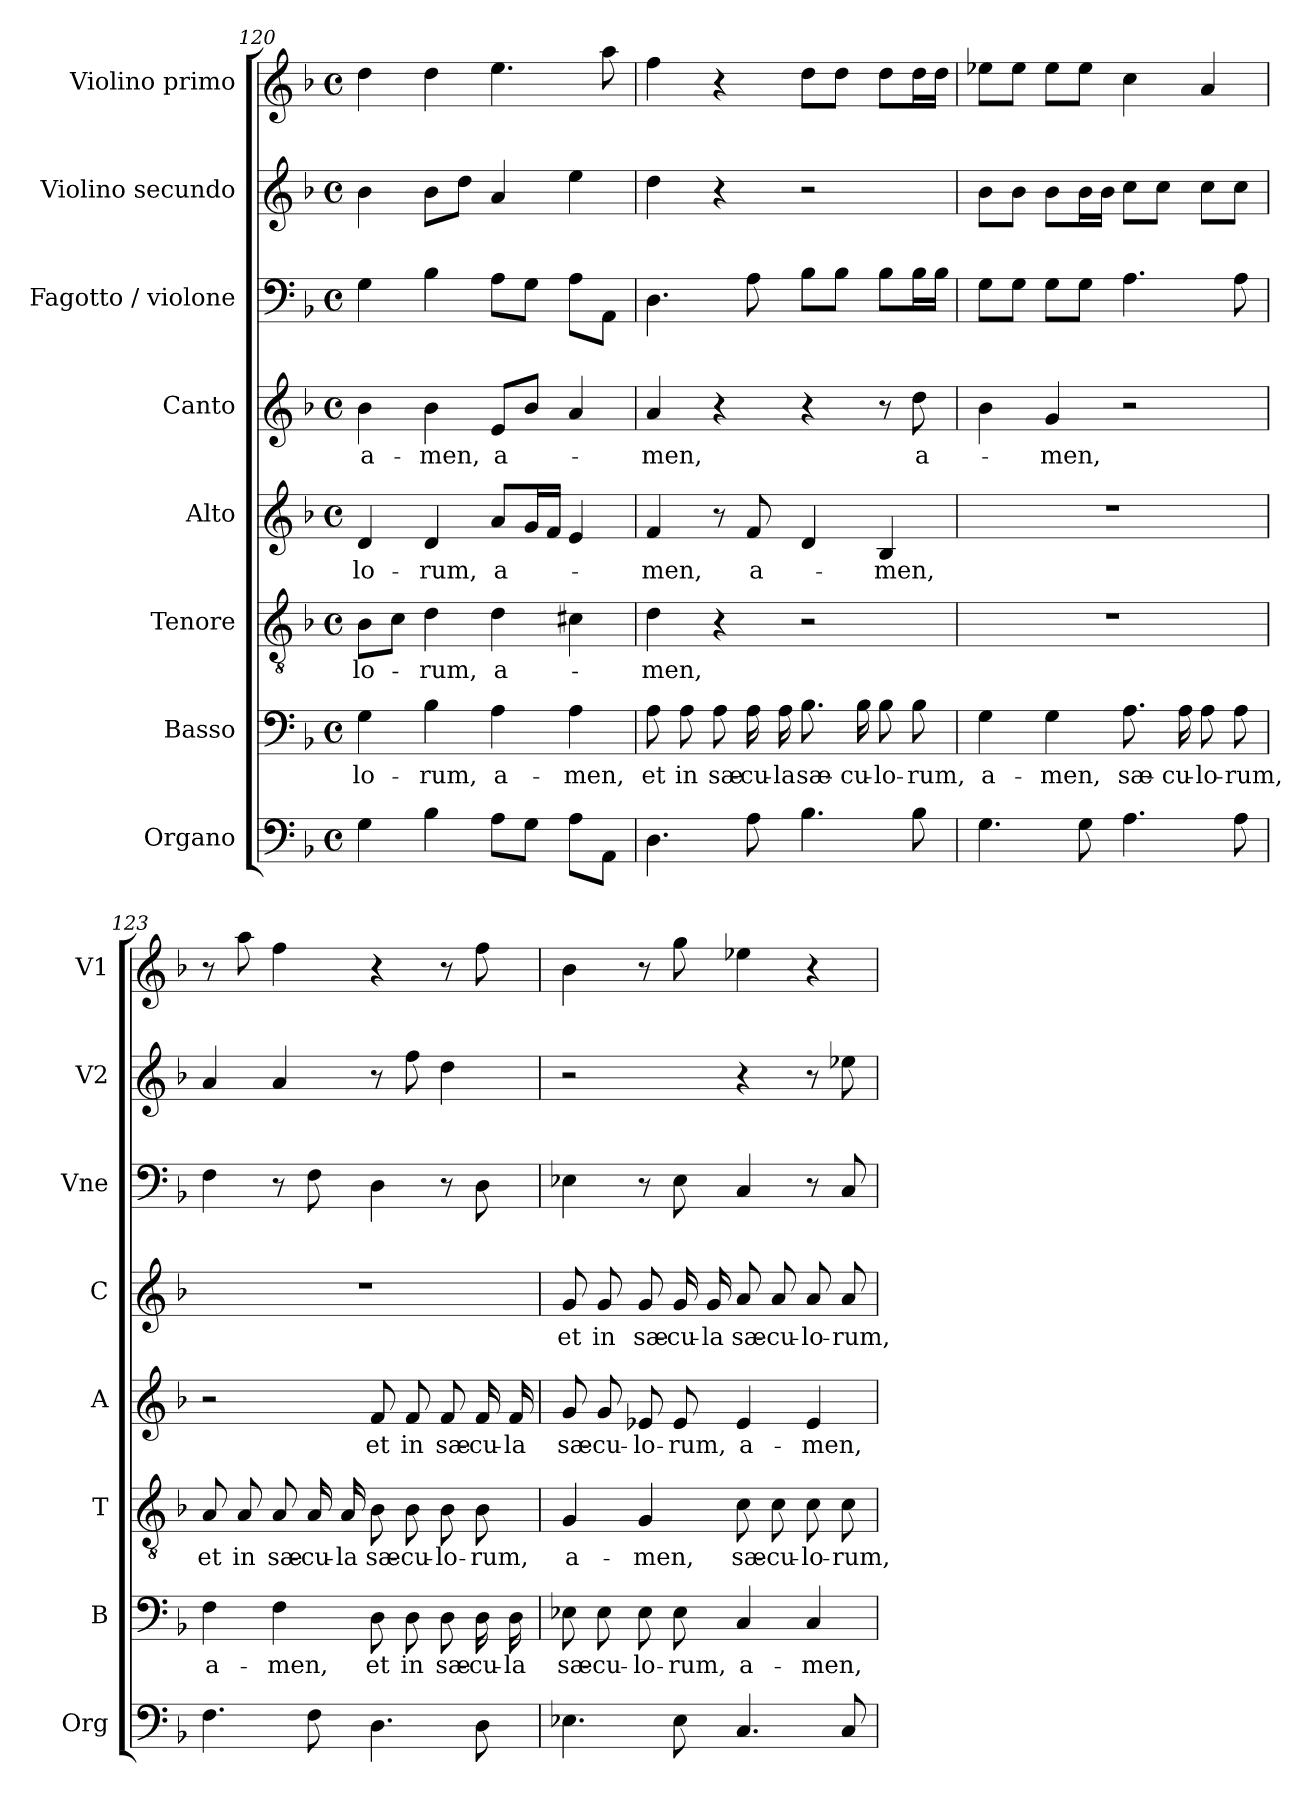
**kern	**kern	**text	**kern	**text	**kern	**text	**kern	**text	**kern	**kern	**kern
*part8	*part7	*part7	*part6	*part6	*part5	*part5	*part4	*part4	*part3	*part2	*part1
*staff8	*staff7	*staff7	*staff6	*staff6	*staff5	*staff5	*staff4	*staff4	*staff3	*staff2	*staff1
*I"Organo	*I"Basso	*	*I"Tenore	*	*I"Alto	*	*I"Canto	*	*I"Fagotto / violone	*I"Violino secundo	*I"Violino primo
*I'Org	*I'B	*	*I'T	*	*I'A	*	*I'C	*	*I'Vne	*I'V2	*I'V1
*clefF4	*clefF4	*	*clefGv2	*	*clefG2	*	*clefG2	*	*clefF4	*clefG2	*clefG2
*k[b-]	*k[b-]	*	*k[b-]	*	*k[b-]	*	*k[b-]	*	*k[b-]	*k[b-]	*k[b-]
*F:	*F:	*	*F:	*	*F:	*	*F:	*	*F:	*F:	*F:
*M4/4	*M4/4	*	*M4/4	*	*M4/4	*	*M4/4	*	*M4/4	*M4/4	*M4/4
*met(c)	*met(c)	*	*met(c)	*	*met(c)	*	*met(c)	*	*met(c)	*met(c)	*met(c)
=120	=120	=120	=120	=120	=120	=120	=120	=120	=120	=120	=120
!	!	!LO:LY:b	!	!LO:LY:b	!	!LO:LY:b	!	!LO:LY:b	!	!	!
4G\	4G\	-lo-	8B-\L	-lo-	4d/	-lo-	4b-\	a-	4G\	4b-\	4dd\
.	.	.	8c\J	.	.	.	.	.	.	.	.
!	!	!LO:LY:b	!	!LO:LY:b	!	!LO:LY:b	!	!LO:LY:b	!	!	!
4B-\	4B-\	-rum,	4d\	-rum,	4d/	-rum,	4b-\	-men,	4B-\	8b-\L	4dd\
.	.	.	.	.	.	.	.	.	.	8dd\J	.
!	!	!LO:LY:b	!	!LO:LY:b	!	!LO:LY:b	!	!LO:LY:b	!	!	!
8A\L	4A\	a-	4d\	a-	8a/L	a-	8e/L	a-	8A\L	4a/	4.ee\
8G\J	.	.	.	.	16g/L	.	8b-/J	.	8G\J	.	.
.	.	.	.	.	16f/JJ	.	.	.	.	.	.
!	!	!LO:LY:b	!	!	!	!	!	!	!	!	!
8A\L	4A\	-men,	4c#X\	.	4e/	.	4a/	.	8A\L	4ee\	.
8AA\J	.	.	.	.	.	.	.	.	8AA\J	.	8aa\
!!LO:LB:g=z
=121	=121	=121	=121	=121	=121	=121	=121	=121	=121	=121	=121
!	!	!LO:LY:b	!	!LO:LY:b	!	!LO:LY:b	!	!LO:LY:b	!	!	!
4.D\	8A\	et	4d\	-men,	4f/	-men,	4a/	-men,	4.D\	4dd\	4ff\
!	!	!LO:LY:b	!	!	!	!	!	!	!	!	!
.	8A\	in	.	.	.	.	.	.	.	.	.
!	!	!LO:LY:b	!	!	!	!	!	!	!	!	!
.	8A\	sæ-	4r	.	8r	.	4r	.	.	4r	4r
!	!	!LO:LY:b	!	!	!	!LO:LY:b	!	!	!	!	!
8A\	16A\	-cu-	.	.	8f/	a-	.	.	8A\	.	.
!	!	!LO:LY:b	!	!	!	!	!	!	!	!	!
.	16A\	-la	.	.	.	.	.	.	.	.	.
!	!	!LO:LY:b	!	!	!	!	!	!	!	!	!
4.B-\	8.B-\	sæ-	2r	.	4d/	.	4r	.	8B-\L	2r	8dd\L
.	.	.	.	.	.	.	.	.	8B-\J	.	8dd\J
!	!	!LO:LY:b	!	!	!	!	!	!	!	!	!
.	16B-\	-cu-	.	.	.	.	.	.	.	.	.
!	!	!LO:LY:b	!	!	!	!LO:LY:b	!	!	!	!	!
.	8B-\	-lo-	.	.	4B-/	-men,	8r	.	8B-\L	.	8dd\L
!	!	!LO:LY:b	!	!	!	!	!	!LO:LY:b	!	!	!
8B-\	8B-\	-rum,	.	.	.	.	8dd\	a-	16B-\L	.	16dd\L
.	.	.	.	.	.	.	.	.	16B-\JJ	.	16dd\JJ
=122	=122	=122	=122	=122	=122	=122	=122	=122	=122	=122	=122
!	!	!LO:LY:b	!	!	!	!	!	!	!	!	!
4.G\	4G\	a-	1r	.	1r	.	4b-\	.	8G\L	8b-\L	8ee-X\L
.	.	.	.	.	.	.	.	.	8G\J	8b-\J	8ee-\J
!	!	!LO:LY:b	!	!	!	!	!	!LO:LY:b	!	!	!
.	4G\	-men,	.	.	.	.	4g/	-men,	8G\L	8b-\L	8ee-\L
8G\	.	.	.	.	.	.	.	.	8G\J	16b-\L	8ee-\J
.	.	.	.	.	.	.	.	.	.	16b-\JJ	.
!	!	!LO:LY:b	!	!	!	!	!	!	!	!	!
4.A\	8.A\	sæ-	.	.	.	.	2r	.	4.A\	8cc\L	4cc\
.	.	.	.	.	.	.	.	.	.	8cc\J	.
!	!	!LO:LY:b	!	!	!	!	!	!	!	!	!
.	16A\	-cu-	.	.	.	.	.	.	.	.	.
!	!	!LO:LY:b	!	!	!	!	!	!	!	!	!
.	8A\	-lo-	.	.	.	.	.	.	.	8cc\L	4a/
!	!	!LO:LY:b	!	!	!	!	!	!	!	!	!
8A\	8A\	-rum,	.	.	.	.	.	.	8A\	8cc\J	.
=123	=123	=123	=123	=123	=123	=123	=123	=123	=123	=123	=123
!	!	!LO:LY:b	!	!LO:LY:b	!	!	!	!	!	!	!
4.F\	4F\	a-	8A/	et	2r	.	1r	.	4F\	4a/	8r
!	!	!	!	!LO:LY:b	!	!	!	!	!	!	!
.	.	.	8A/	in	.	.	.	.	.	.	8aa\
!	!	!LO:LY:b	!	!LO:LY:b	!	!	!	!	!	!	!
.	4F\	-men,	8A/	sæ-	.	.	.	.	8r	4a/	4ff\
!	!	!	!	!LO:LY:b	!	!	!	!	!	!	!
8F\	.	.	16A/	-cu-	.	.	.	.	8F\	.	.
!	!	!	!	!LO:LY:b	!	!	!	!	!	!	!
.	.	.	16A/	-la	.	.	.	.	.	.	.
!	!	!LO:LY:b	!	!LO:LY:b	!	!LO:LY:b	!	!	!	!	!
4.D\	8D\	et	8B-\	sæ-	8f/	et	.	.	4D\	8r	4r
!	!	!LO:LY:b	!	!LO:LY:b	!	!LO:LY:b	!	!	!	!	!
.	8D\	in	8B-\	-cu-	8f/	in	.	.	.	8ff\	.
!	!	!LO:LY:b	!	!LO:LY:b	!	!LO:LY:b	!	!	!	!	!
.	8D\	sæ-	8B-\	-lo-	8f/	sæ-	.	.	8r	4dd\	8r
!	!	!LO:LY:b	!	!LO:LY:b	!	!LO:LY:b	!	!	!	!	!
8D\	16D\	-cu-	8B-\	-rum,	16f/	-cu-	.	.	8D\	.	8ff\
!	!	!LO:LY:b	!	!	!	!LO:LY:b	!	!	!	!	!
.	16D\	-la	.	.	16f/	-la	.	.	.	.	.
!!LO:PB:g=z
=124	=124	=124	=124	=124	=124	=124	=124	=124	=124	=124	=124
!	!	!LO:LY:b	!	!LO:LY:b	!	!LO:LY:b	!	!LO:LY:b	!	!	!
4.E-X\	8E-X\	sæ-	4G/	a-	8g/	sæ-	8g/	et	4E-X\	2r	4b-\
!	!	!LO:LY:b	!	!	!	!LO:LY:b	!	!LO:LY:b	!	!	!
.	8E-\	-cu-	.	.	8g/	-cu-	8g/	in	.	.	.
!	!	!LO:LY:b	!	!LO:LY:b	!	!LO:LY:b	!	!LO:LY:b	!	!	!
.	8E-\	-lo-	4G/	-men,	8e-X/	-lo-	8g/	sæ-	8r	.	8r
!	!	!LO:LY:b	!	!	!	!LO:LY:b	!	!LO:LY:b	!	!	!
8E-\	8E-\	-rum,	.	.	8e-/	-rum,	16g/	-cu-	8E-\	.	8gg\
!	!	!	!	!	!	!	!	!LO:LY:b	!	!	!
.	.	.	.	.	.	.	16g/	-la	.	.	.
!	!	!LO:LY:b	!	!LO:LY:b	!	!LO:LY:b	!	!LO:LY:b	!	!	!
4.C/	4C/	a-	8c\	sæ-	4e-/	a-	8a/	sæ-	4C/	4r	4ee-X\
!	!	!	!	!LO:LY:b	!	!	!	!LO:LY:b	!	!	!
.	.	.	8c\	-cu-	.	.	8a/	-cu-	.	.	.
!	!	!LO:LY:b	!	!LO:LY:b	!	!LO:LY:b	!	!LO:LY:b	!	!	!
.	4C/	-men,	8c\	-lo-	4e-/	-men,	8a/	-lo-	8r	8r	4r
!	!	!	!	!LO:LY:b	!	!	!	!LO:LY:b	!	!	!
8C/	.	.	8c\	-rum,	.	.	8a/	-rum,	8C/	8ee-X\	.
=	=	=	=	=	=	=	=	=	=	=	=
*-	*-	*-	*-	*-	*-	*-	*-	*-	*-	*-	*-
